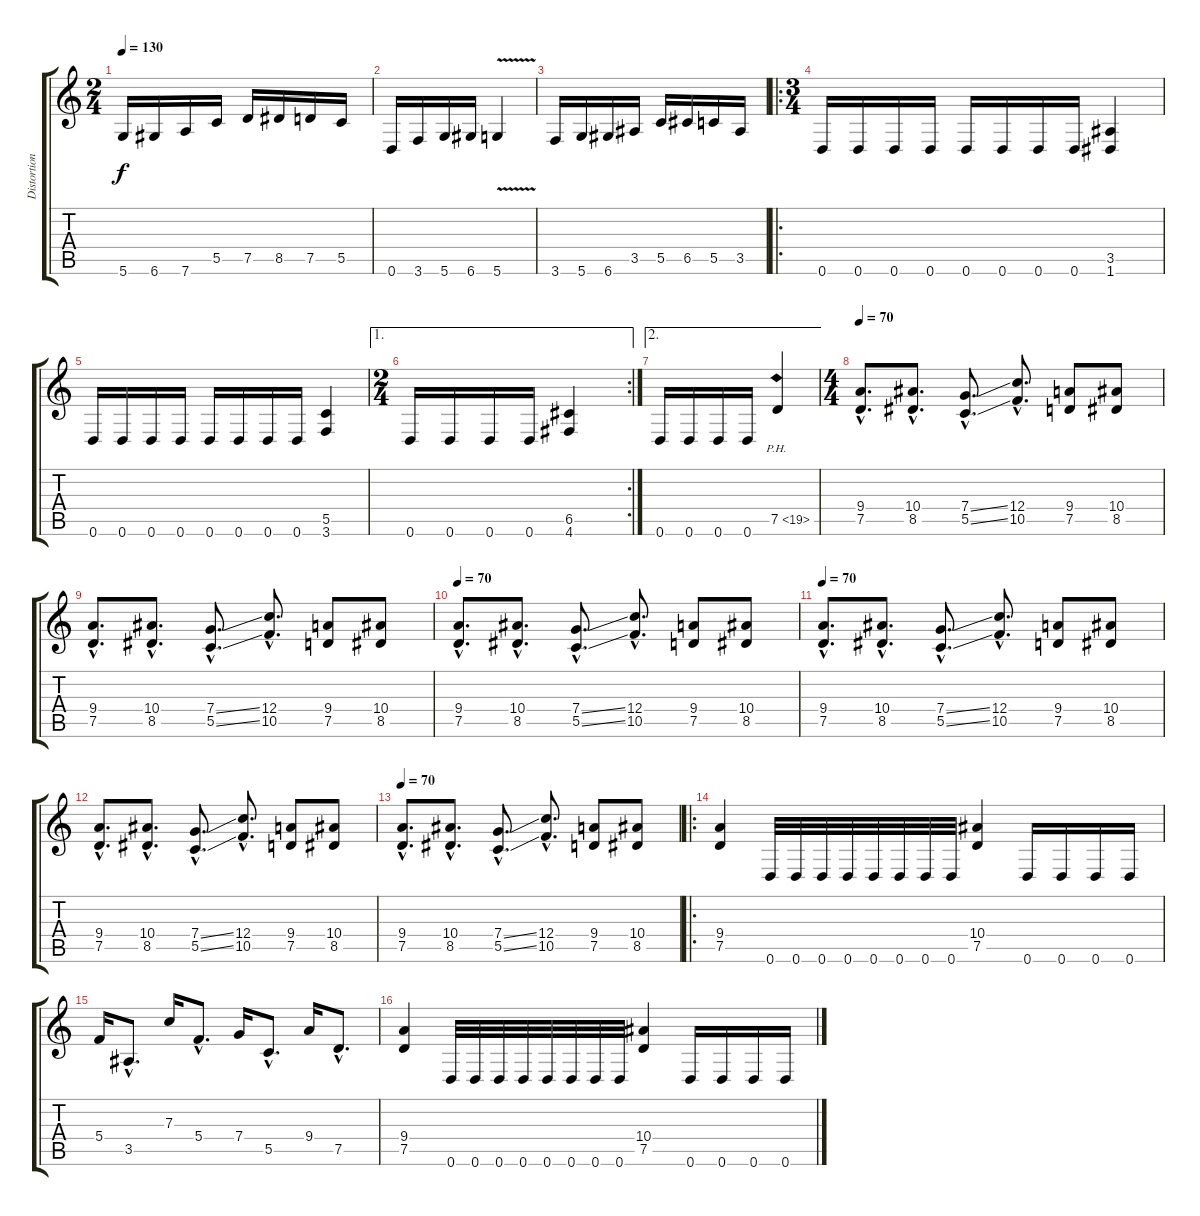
\track ("Distortion Guitar1" "Distortion") {instrument distortionguitar}
\staff {score tabs}
\tuning (D4 A3 F3 C3 G2 D2) {hide}
\ts (2 4)
\tempo 130
\clef g2
\ks c
5.6.16{dy f} 6.6.16 7.6.16 5.5.16 7.5.16 8.5.16 7.5.16 5.5.16 |
0.6.16 3.6.16 5.6.16 6.6.16 5.6{v}.4 |
3.6.16 5.6.16 6.6.16 3.5.16 5.5.16 6.5.16 5.5.16 3.5.16 |
\ro
\ts (3 4)
0.6.16 0.6.16 0.6.16 0.6.16 0.6.16 0.6.16 0.6.16 0.6.16 (3.5 1.6).4 |
0.6.16 0.6.16 0.6.16 0.6.16 0.6.16 0.6.16 0.6.16 0.6.16 (5.5 3.6).4 |
\ae 1
\rc 2
\ts (2 4)
0.6.16 0.6.16 0.6.16 0.6.16 (6.5 4.6).4 |
\ae 2
0.6.16 0.6.16 0.6.16 0.6.16 7.5{ph 12}.4 |
\ts (4 4)
\tempo 70
(9.4{hac} 7.5{hac}).8{d} (10.4{hac} 8.5{hac}).8{d} (7.4{ss hac} 5.5{ss hac}).8{d} (12.4{hac} 10.5{hac}).8{d} (9.4 7.5).8 (10.4 8.5).8 |
(9.4{hac} 7.5{hac}).8{d} (10.4{hac} 8.5{hac}).8{d} (7.4{ss hac} 5.5{ss hac}).8{d} (12.4{hac} 10.5{hac}).8{d} (9.4 7.5).8 (10.4 8.5).8 |
\tempo 70
(9.4{hac} 7.5{hac}).8{d} (10.4{hac} 8.5{hac}).8{d} (7.4{ss hac} 5.5{ss hac}).8{d} (12.4{hac} 10.5{hac}).8{d} (9.4 7.5).8 (10.4 8.5).8 |
\tempo 70
(9.4{hac} 7.5{hac}).8{d} (10.4{hac} 8.5{hac}).8{d} (7.4{ss hac} 5.5{ss hac}).8{d} (12.4{hac} 10.5{hac}).8{d} (9.4 7.5).8 (10.4 8.5).8 |
(9.4{hac} 7.5{hac}).8{d} (10.4{hac} 8.5{hac}).8{d} (7.4{ss hac} 5.5{ss hac}).8{d} (12.4{hac} 10.5{hac}).8{d} (9.4 7.5).8 (10.4 8.5).8 |
\tempo 70
(9.4{hac} 7.5{hac}).8{d} (10.4{hac} 8.5{hac}).8{d} (7.4{ss hac} 5.5{ss hac}).8{d} (12.4{hac} 10.5{hac}).8{d} (9.4 7.5).8 (10.4 8.5).8 |
\ro
(9.4 7.5).4 0.6.32 0.6.32 0.6.32 0.6.32 0.6.32 0.6.32 0.6.32 0.6.32 (10.4 7.5).4 0.6.16 0.6.16 0.6.16 0.6.16 |
5.4.16 3.5{hac}.8{d} 7.3.16 5.4{hac}.8{d} 7.4.16 5.5{hac}.8{d} 9.4.16 7.5{hac}.8{d} |
(9.4 7.5).4 0.6.32 0.6.32 0.6.32 0.6.32 0.6.32 0.6.32 0.6.32 0.6.32 (10.4 7.5).4 0.6.16 0.6.16 0.6.16 0.6.16
